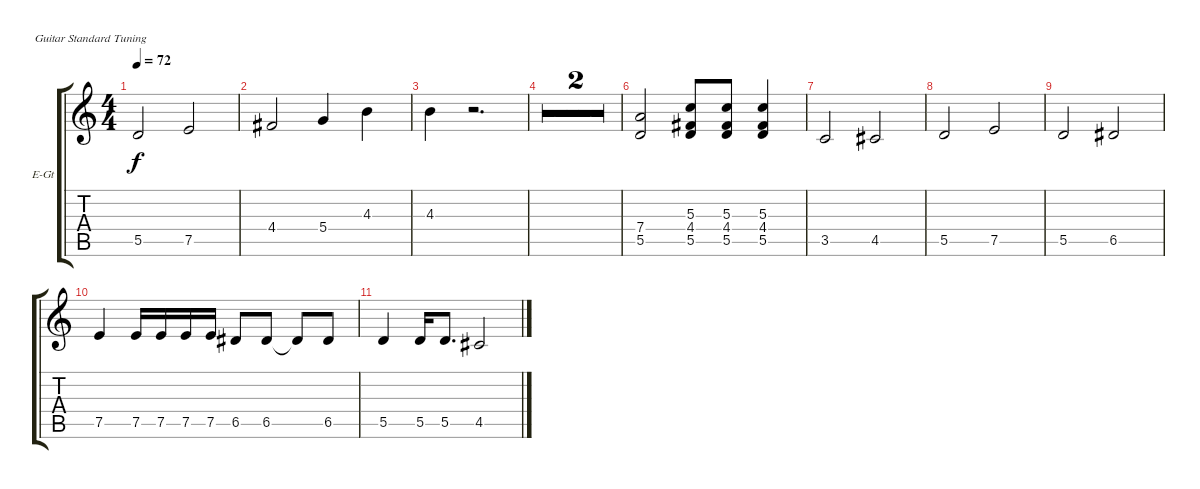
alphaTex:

\bracketExtendMode groupsimilarinstruments
\firstSystemTrackNameOrientation horizontal
\otherSystemsTrackNameOrientation horizontal
\track ("Brian May" "E-Gt") {multiBarRest instrument distortionguitar}
\staff {score tabs}
\tuning (E4 B3 G3 D3 A2 E2)
\ts (4 4)
\tempo 72
\clef g2
\ks c
5.5.2{dy f} 7.5.2 |
4.4.2 5.4.4 4.3.4 |
4.3.4 r.2{d} |
|
|
(7.4 5.5).2 (5.3 4.4 5.5).8 (5.3 4.4 5.5).8 (5.3 4.4 5.5).4 |
3.5.2 4.5.2 |
5.5.2 7.5.2 |
5.5.2 6.5.2 |
7.5.4 7.5.16 7.5.16 7.5.16 7.5.16 6.5.8 6.5.8 6.5{t}.8 6.5.8 |
5.5.4 5.5.16 5.5.8{d} 4.5.2
